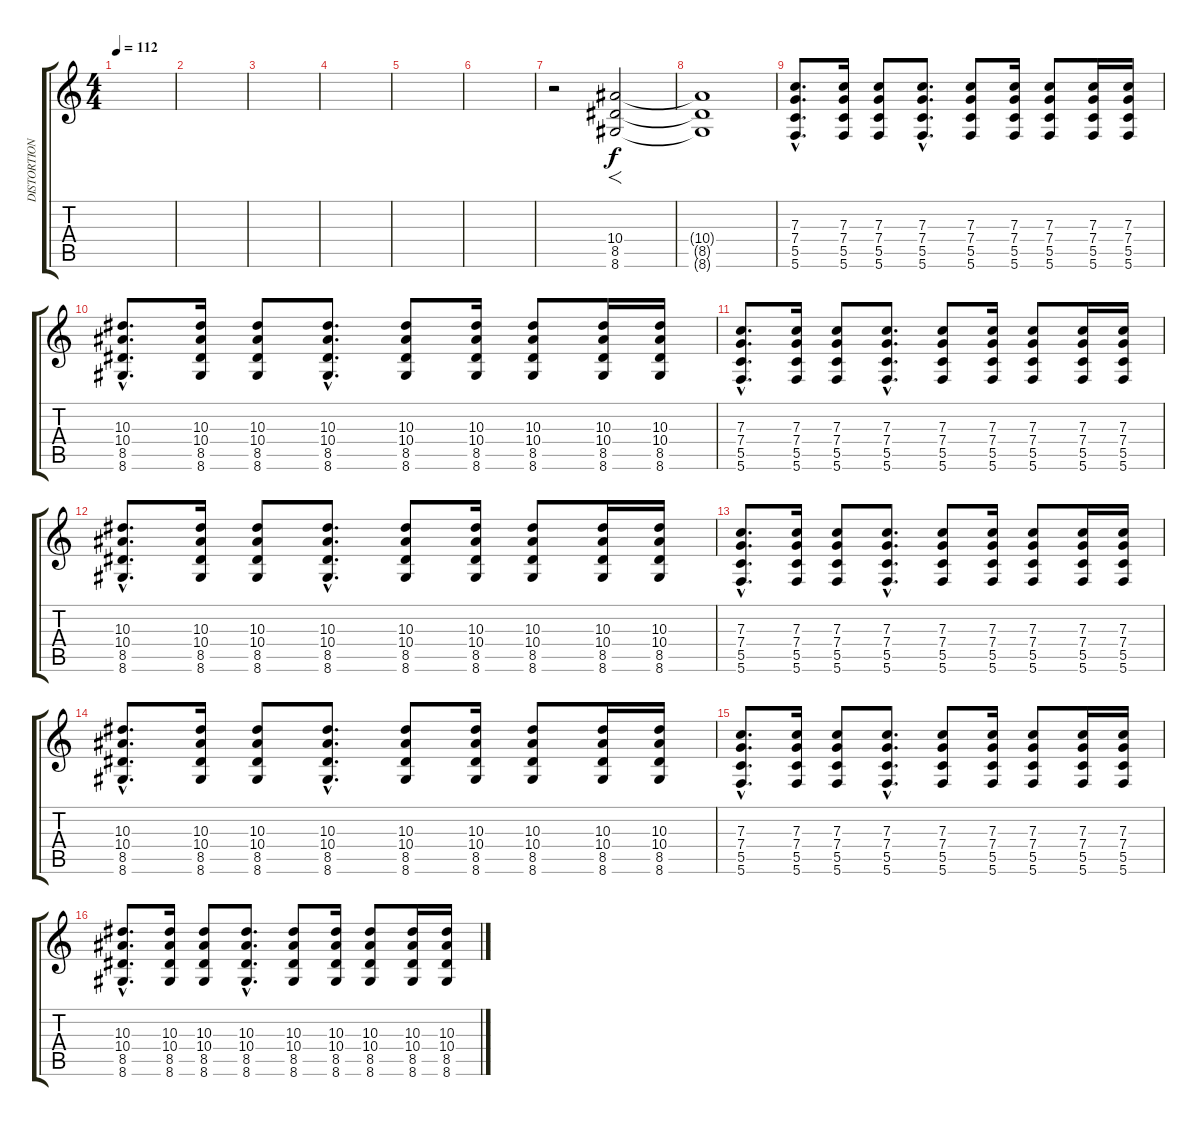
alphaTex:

\track ("DISTORTION 1" "DISTORTION") {instrument overdrivenguitar}
\staff {score tabs}
\tuning (D4 A3 F3 C3 G2 C2) {hide}
\ts (4 4)
\tempo 112
\clef g2
\ks c
|
|
|
|
|
|
r.2 (10.4 8.5 8.6).2{f} |
(10.4{t} 8.5{t} 8.6{t}).1 |
(7.3{hac} 7.4{hac} 5.5{hac} 5.6{hac}).8{d} (7.3 7.4 5.5 5.6).16 (7.3 7.4 5.5 5.6).8 (7.3{hac} 7.4{hac} 5.5{hac} 5.6{hac}).8{d} (7.3 7.4 5.5 5.6).8 (7.3 7.4 5.5 5.6).16 (7.3 7.4 5.5 5.6).8 (7.3 7.4 5.5 5.6).16 (7.3 7.4 5.5 5.6).16 |
(10.3{hac} 10.4{hac} 8.5{hac} 8.6{hac}).8{d} (10.3 10.4 8.5 8.6).16 (10.3 10.4 8.5 8.6).8 (10.3{hac} 10.4{hac} 8.5{hac} 8.6{hac}).8{d} (10.3 10.4 8.5 8.6).8 (10.3 10.4 8.5 8.6).16 (10.3 10.4 8.5 8.6).8 (10.3 10.4 8.5 8.6).16 (10.3 10.4 8.5 8.6).16 |
(7.3{hac} 7.4{hac} 5.5{hac} 5.6{hac}).8{d} (7.3 7.4 5.5 5.6).16 (7.3 7.4 5.5 5.6).8 (7.3{hac} 7.4{hac} 5.5{hac} 5.6{hac}).8{d} (7.3 7.4 5.5 5.6).8 (7.3 7.4 5.5 5.6).16 (7.3 7.4 5.5 5.6).8 (7.3 7.4 5.5 5.6).16 (7.3 7.4 5.5 5.6).16 |
(10.3{hac} 10.4{hac} 8.5{hac} 8.6{hac}).8{d} (10.3 10.4 8.5 8.6).16 (10.3 10.4 8.5 8.6).8 (10.3{hac} 10.4{hac} 8.5{hac} 8.6{hac}).8{d} (10.3 10.4 8.5 8.6).8 (10.3 10.4 8.5 8.6).16 (10.3 10.4 8.5 8.6).8 (10.3 10.4 8.5 8.6).16 (10.3 10.4 8.5 8.6).16 |
(7.3{hac} 7.4{hac} 5.5{hac} 5.6{hac}).8{d} (7.3 7.4 5.5 5.6).16 (7.3 7.4 5.5 5.6).8 (7.3{hac} 7.4{hac} 5.5{hac} 5.6{hac}).8{d} (7.3 7.4 5.5 5.6).8 (7.3 7.4 5.5 5.6).16 (7.3 7.4 5.5 5.6).8 (7.3 7.4 5.5 5.6).16 (7.3 7.4 5.5 5.6).16 |
(10.3{hac} 10.4{hac} 8.5{hac} 8.6{hac}).8{d} (10.3 10.4 8.5 8.6).16 (10.3 10.4 8.5 8.6).8 (10.3{hac} 10.4{hac} 8.5{hac} 8.6{hac}).8{d} (10.3 10.4 8.5 8.6).8 (10.3 10.4 8.5 8.6).16 (10.3 10.4 8.5 8.6).8 (10.3 10.4 8.5 8.6).16 (10.3 10.4 8.5 8.6).16 |
(7.3{hac} 7.4{hac} 5.5{hac} 5.6{hac}).8{d} (7.3 7.4 5.5 5.6).16 (7.3 7.4 5.5 5.6).8 (7.3{hac} 7.4{hac} 5.5{hac} 5.6{hac}).8{d} (7.3 7.4 5.5 5.6).8 (7.3 7.4 5.5 5.6).16 (7.3 7.4 5.5 5.6).8 (7.3 7.4 5.5 5.6).16 (7.3 7.4 5.5 5.6).16 |
(10.3{hac} 10.4{hac} 8.5{hac} 8.6{hac}).8{d} (10.3 10.4 8.5 8.6).16 (10.3 10.4 8.5 8.6).8 (10.3{hac} 10.4{hac} 8.5{hac} 8.6{hac}).8{d} (10.3 10.4 8.5 8.6).8 (10.3 10.4 8.5 8.6).16 (10.3 10.4 8.5 8.6).8 (10.3 10.4 8.5 8.6).16 (10.3 10.4 8.5 8.6).16
